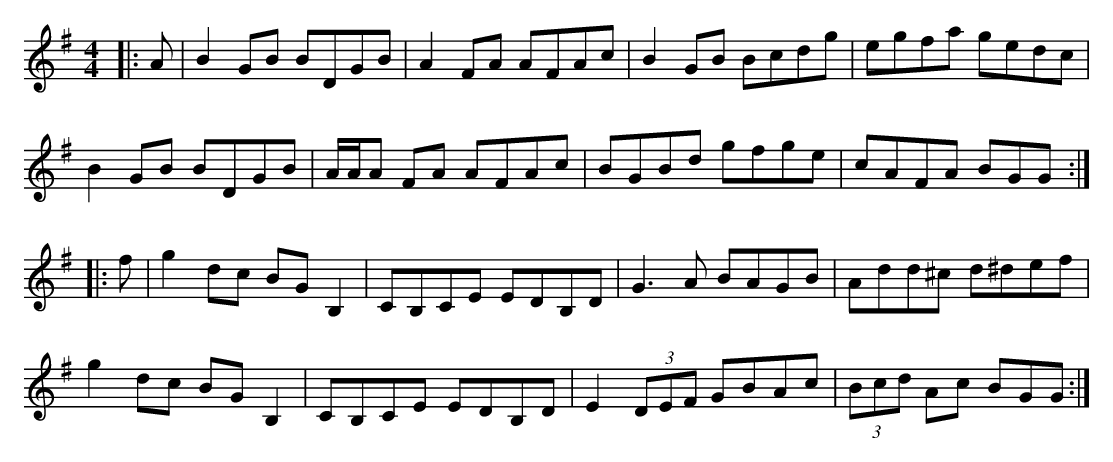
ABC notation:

X:1
M:4/4
K:G
|:A|B2GB BDGB|A2FA AFAc|B2GB Bcdg|egfa gedc|
B2GB BDGB|A/A/A FA AFAc|BGBd gfge|cAFA BGG:|
|:f|g2dc BGB,2|CB,CE EDB,D|G3A BAGB|Add^c d^def|
g2dc BGB,2|CB,CE EDB,D|E2(3DEF GBAc|(3Bcd Ac BGG:|
